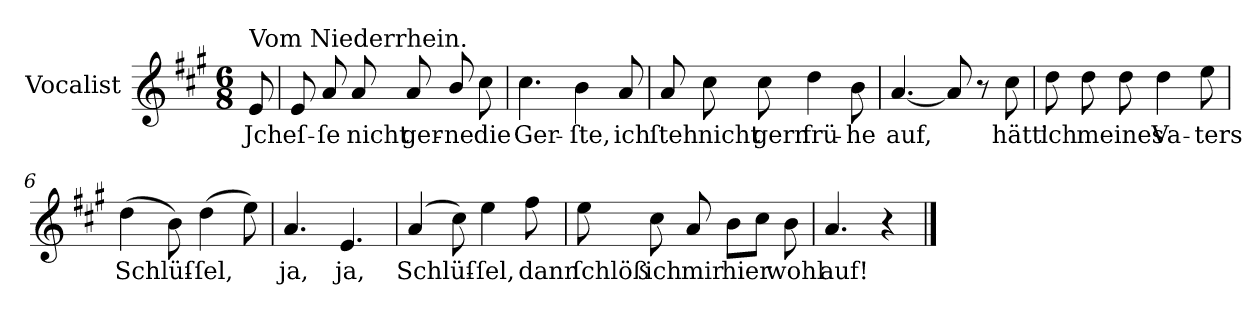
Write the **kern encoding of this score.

**kern	**text
*part1	*part1
*staff1	*staff1
*I"Vocalist	*
*k[f#c#g#]	*
*A:	*
*M6/8	*
=	=
!LO:TX:a:t=Vom Niederrhein.	!
8e	Jch
=1	=1
8e	eſ-
8a	-ſe
8a	nicht
8a	ger-
8b/	-ne
8cc#	die
=2	=2
4.cc#	Ger-
4b	-ſte,
8a	ich
=3	=3
8a	ſteh
8cc#	nicht
8cc#	gern
4dd	frü-
8b	-he
=4	=4
[4.a	auf,
8a]	.
8r	.
8cc#	hätt'
=5	=5
8dd	ich
8dd	meines
8dd	.
4dd	Va-
8ee	-ters
=6	=6
(4dd	Schlüſ-
8b)	.
(4dd	-ſel,
8ee)	.
=7	=7
4.a	ja,
4.e	ja,
=8	=8
(<4a	Schlüſ-
8cc#)	.
4ee	-ſel,
8ff#	dann
=9	=9
8ee	ſchlöß
8cc#	ich
8a	mir
8bL	hier
8cc#J	.
8b	wohl
=10	=10
4.a	auf!
4r	.
==	==
*-	*-
